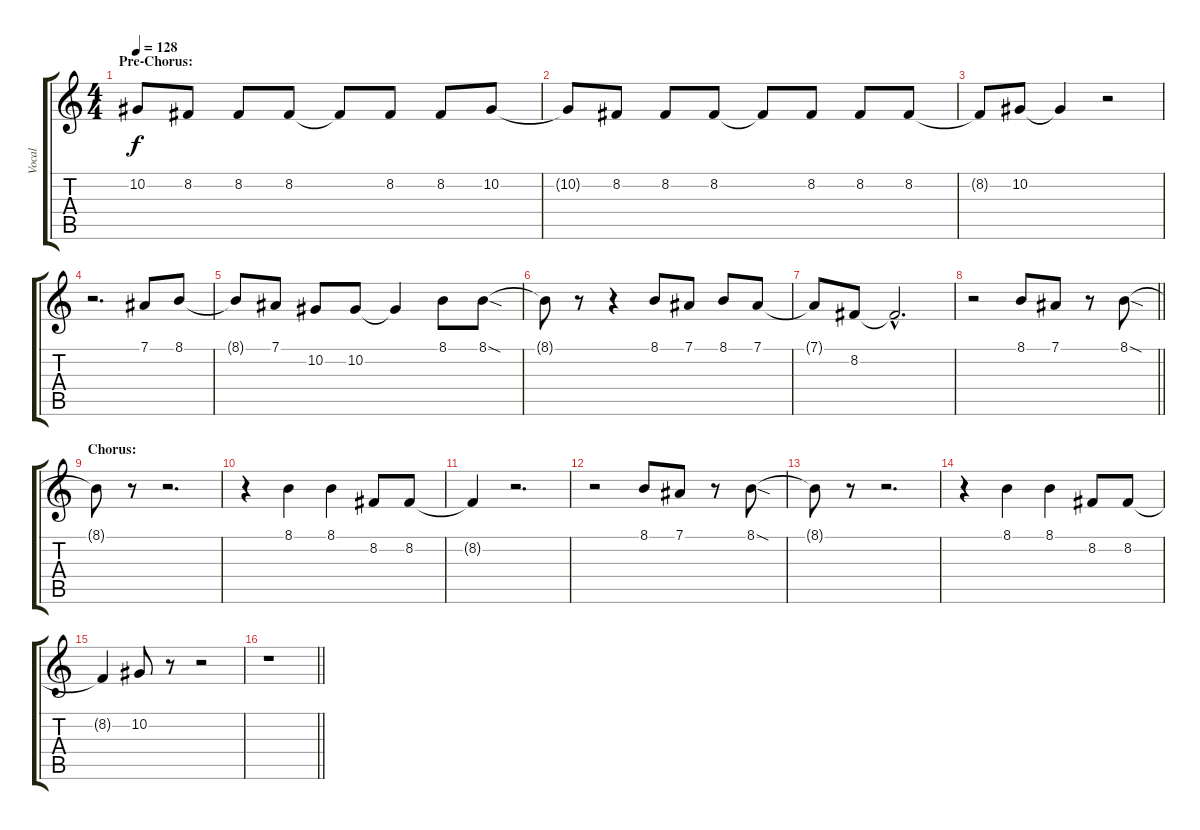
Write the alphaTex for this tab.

\track ("Vocal" "Vocal") {instrument oboe}
\staff {score tabs}
\tuning (Eb4 Bb3 Gb3 Db3 Ab2 Eb2) {hide}
\ts (4 4)
\section ("" "Pre-Chorus:")
\tempo 128
\clef g2
\ks c
10.2.8{dy f} 8.2.8 8.2.8 8.2.8 8.2{t}.8 8.2.8 8.2.8 10.2.8 |
10.2{t}.8 8.2.8 8.2.8 8.2.8 8.2{t}.8 8.2.8 8.2.8 8.2.8 |
8.2{t}.8 10.2.8 10.2{t}.4 r.2 |
r.2{d} 7.1.8 8.1.8 |
8.1{t}.8 7.1.8 10.2.8 10.2.8 10.2{t}.4 8.1.8 8.1{sod}.8 |
8.1{t}.8 r.8 r.4 8.1.8 7.1.8 8.1.8 7.1.8 |
7.1{t}.8 8.2.8 8.2{hac t}.2{d} |
\barLineRight lightlight
r.2 8.1.8 7.1.8 r.8 8.1{sod}.8 |
\section ("" "Chorus:")
8.1{t}.8 r.8 r.2{d} |
r.4 8.1.4 8.1.4 8.2.8 8.2.8 |
8.2{t}.4 r.2{d} |
r.2 8.1.8 7.1.8 r.8 8.1{sod}.8 |
8.1{t}.8 r.8 r.2{d} |
r.4 8.1.4 8.1.4 8.2.8 8.2.8 |
8.2{t}.4 10.2.8 r.8 r.2 |
\barLineRight lightlight
r.1
